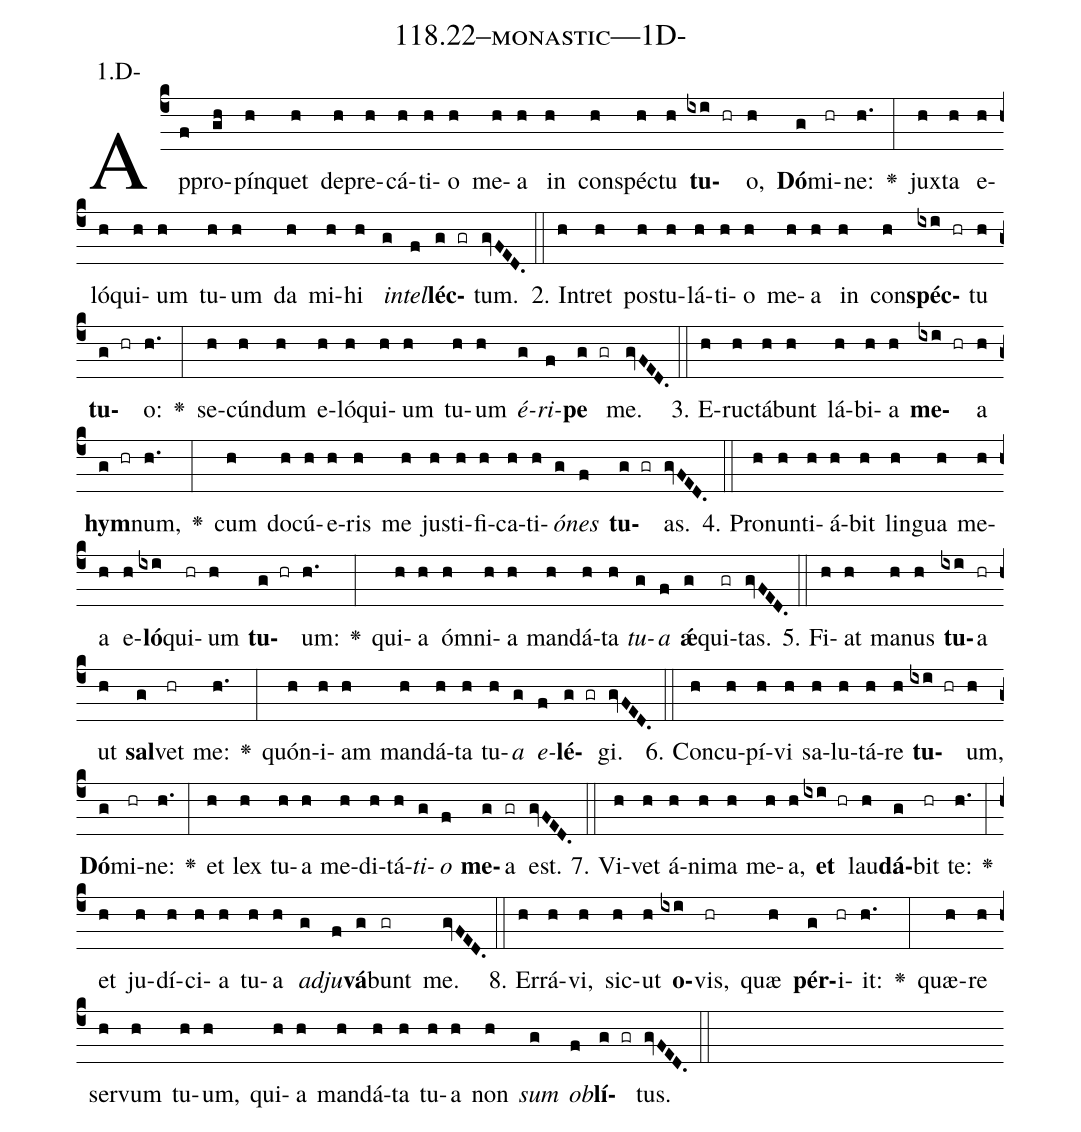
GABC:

name: 118.22--monastic---1D-;
annotation: 1.D-;
%%
(c4)Ap(f)pro(gh)pín(h)quet(h) de(h)pre(h)cá(h)ti(h)o(h) me(h)a(h) in(h) con(h)spéc(h)tu(h) <b>tu</b>(ixi hr)o,(h) <b>Dó</b>(g)mi(hr)ne:(h.) <v>\greheightstar</v>(:) jux(h)ta(h) e(h)ló(h)qui(h)um(h) tu(h)um(h) da(h) mi(h)hi(h) <i>in</i>(g)<i>tel</i>(f)<b>léc</b>(g gr)tum.(gvFED.) (::)
2. In(h)tret(h) pos(h)tu(h)lá(h)ti(h)o(h) me(h)a(h) in(h) con(h)<b>spéc</b>(ixi hr)tu(h) <b>tu</b>(g hr)o:(h.) <v>\greheightstar</v>(:) se(h)cún(h)dum(h) e(h)ló(h)qui(h)um(h) tu(h)um(h) <i>é</i>(g)<i>ri</i>(f)<b>pe</b>(g gr) me.(gvFED.) (::)
3. E(h)ruc(h)tá(h)bunt(h) lá(h)bi(h)a(h) <b>me</b>(ixi hr)a(h) <b>hym</b>(g hr)num,(h.) <v>\greheightstar</v>(:) cum(h) do(h)cú(h)e(h)ris(h) me(h) jus(h)ti(h)fi(h)ca(h)ti(h)<i>ó</i>(g)<i>nes</i>(f) <b>tu</b>(g gr)as.(gvFED.) (::)
4. Pro(h)nun(h)ti(h)á(h)bit(h) lin(h)gua(h) me(h)a(h) e(h)<b>ló</b>(ixi)qui(hr)um(h) <b>tu</b>(g hr)um:(h.) <v>\greheightstar</v>(:) qui(h)a(h) óm(h)ni(h)a(h) man(h)dá(h)ta(h) <i>tu</i>(g)<i>a</i>(f) <b>ǽ</b>(g)qui(gr)tas.(gvFED.) (::)
5. Fi(h)at(h) ma(h)nus(h) <b>tu</b>(ixi)a(hr) ut(h) <b>sal</b>(g)vet(hr) me:(h.) <v>\greheightstar</v>(:) quón(h)i(h)am(h) man(h)dá(h)ta(h) tu(h)<i>a</i>(g) <i>e</i>(f)<b>lé</b>(g gr)gi.(gvFED.) (::)
6. Con(h)cu(h)pí(h)vi(h) sa(h)lu(h)tá(h)re(h) <b>tu</b>(ixi hr)um,(h) <b>Dó</b>(g)mi(hr)ne:(h.) <v>\greheightstar</v>(:) et(h) lex(h) tu(h)a(h) me(h)di(h)tá(h)<i>ti</i>(g)<i>o</i>(f) <b>me</b>(g)a(gr) est.(gvFED.) (::)
7. Vi(h)vet(h) á(h)ni(h)ma(h) me(h)a,(h) <b>et</b>(ixi hr) lau(h)<b>dá</b>(g)bit(hr) te:(h.) <v>\greheightstar</v>(:) et(h) ju(h)dí(h)ci(h)a(h) tu(h)a(h) <i>ad</i>(g)<i>ju</i>(f)<b>vá</b>(g)bunt(gr) me.(gvFED.) (::)
8. Er(h)rá(h)vi,(h) sic(h)ut(h) <b>o</b>(ixi)vis,(hr) quæ(h) <b>pér</b>(g)i(hr)it:(h.) <v>\greheightstar</v>(:) quæ(h)re(h) ser(h)vum(h) tu(h)um,(h) qui(h)a(h) man(h)dá(h)ta(h) tu(h)a(h) non(h) <i>sum</i>(g) <i>ob</i>(f)<b>lí</b>(g gr)tus.(gvFED.) (::)
